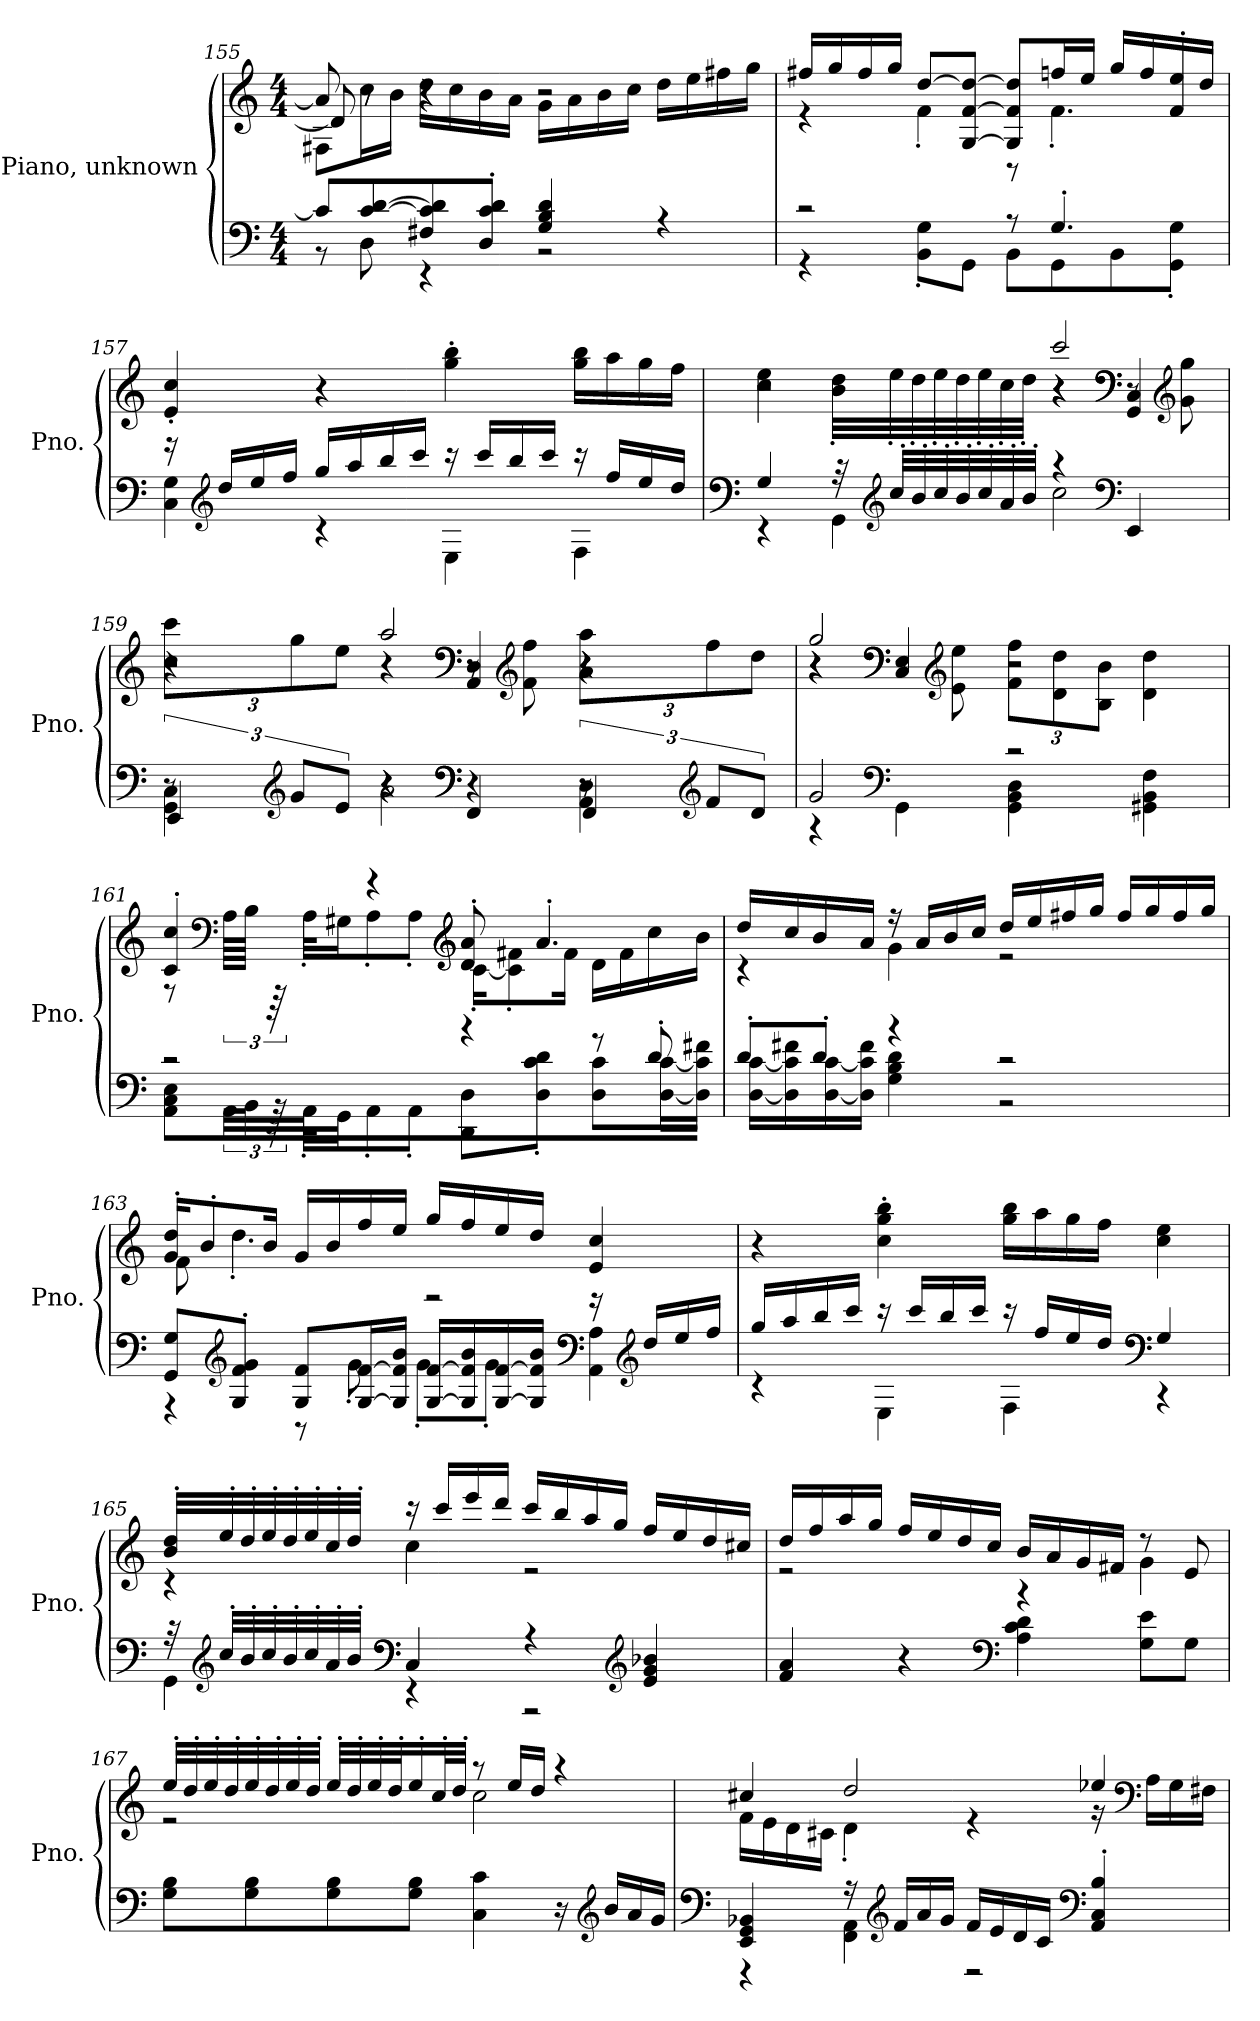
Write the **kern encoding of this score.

**kern	**kern
*part1	*part1
*staff2	*staff1
*I"Piano, unknown	*
*I'Pno.	*
*clefF4	*clefG2
*k[]	*k[]
*M4/4	*M4/4
=155	=155
*^	*^
*	*	*	*^
8c/L]	8r	8a/]	8F#X\L	8d/]
[8c/ [8d/	8D\	8r	16cc\L	8r
.	.	.	16b\JJ	.
8F#X/ 8c/] 8d/]	4r	4r	16dd\LL	4r
.	.	.	16cc\	.
8D/' 8c/' 8d/'J	.	.	16b\	.
.	.	.	16a\JJ	.
4G/ 4B/ 4d/	2r	2r	16g\LL	2r
.	.	.	16a\	.
.	.	.	16b\	.
.	.	.	16cc\JJ	.
4r	.	.	16dd\LL	.
.	.	.	16ee\	.
.	.	.	16ff#X\	.
.	.	.	16gg\JJ	.
*	*	*	*v	*v
!!LO:LB:g=z
=156	=156	=156	=156
2r	4r	16ff#X/LL	4r
.	.	16gg/	.
.	.	16ff#/	.
.	.	16gg/JJ	.
.	8BB\' 8G\'L	[8dd/L	4f'\
.	8GG\J	[8G/ [8f/ 8dd/_J	.
8r	8BB\L	8G/] 8f/] 8dd/]L	8r
4.G'/	8GG\	16ffn/L	4.f'\
.	.	16ee/JJ	.
.	8BB\	16gg/LL	.
.	.	16ff/	.
.	8GG\' 8G\'J	16f/' 16ee/'	.
.	.	16dd/JJ	.
*	*	*v	*v
=157	=157	=157
16r	4C\ 4G\	4e/' 4cc/'
*clefG2	*	*
16dd/LL	.	.
16ee/	.	.
16ff/JJ	.	.
16gg/LL	4r	4r
16aa/	.	.
16bb/	.	.
16ccc/JJ	.	.
16r	4E\	4gg\' 4bb\'
16ccc/LL	.	.
16bb/	.	.
16ccc/JJ	.	.
16r	4F\	16gg\ 16bb\LL
16ff/LL	.	16aa\
16ee/	.	16gg\
16dd/JJ	.	16ff\JJ
!!LO:PB:g=z
=158	=158	=158
*clefF4	*	*
*	*	*^
*	*	*	*^
4G/	4r	2r	4cc\ 4ee\	2r
32r	4GG\	.	32b\' 32dd\'LLL	.
*clefG2	*	*	*	*
32cc'/LLL	.	.	32ee'\	.
32b'/	.	.	32dd'\	.
32cc'/	.	.	32ee'\	.
32b'/	.	.	32dd'\	.
32cc'/	.	.	32ee'\	.
32a'/	.	.	32cc'\	.
32b'/JJJ	.	.	32dd'\JJJ	.
4r	2cc\	2ccc/	4r	4r
*clefF4	*	*clefF4	*	*
4EE/	.	.	8r	4GG/ 4C/
*	*	*clefG2	*	*
.	.	.	8g\ 8gg\	.
=159	=159	=159	=159	=159
*	*^	*	*	*
*	*	*	*	*Xbrackettup	*
12r	4GG\ 4C\	4EE/	4r	12cc\ 12ccc\L	2r
*clefG2	*	*	*	*	*
12g/L	.	.	.	12gg\	.
12e/J	.	.	.	12ee\J	.
4r	2a\	4r	2aa/	4r	.
*clefF4	*	*	*clefF4	*	*
4FF/	.	4r	.	8r	4AA/ 4D/
*	*	*	*clefG2	*	*
.	.	.	.	8f\ 8ff\	.
12r	4AA\ 4D\	4FF/	4r	12a\ 12aa\L	4r
*clefG2	*	*	*	*	*
12f/L	.	.	.	12ff\	.
12d/J	.	.	.	12dd\J	.
*	*v	*v	*	*	*
=160	=160	=160	=160	=160
2g/	4r	2gg/	4r	4r
*clefF4	*	*clefF4	*	*
.	4GG\	.	8r	4C/ 4E/
*	*	*clefG2	*	*
.	.	.	8e\ 8ee\	.
2r	4GG\ 4BB\ 4D\	2r	12f\ 12ff\L	2r
.	.	.	12d\ 12dd\	.
.	.	.	12B\ 12b\J	.
.	4GG#X\ 4BB\ 4F\	.	4d\ 4dd\	.
*	*	*	*v	*v
!!LO:LB:g=z
=161	=161	=161	=161
2r	8AA\ 8C\ 8E\L	4c/' 4cc/'	8r
*	*	*clefF4	*
*	*	*	*brackettup
.	96AA\LLL	.	96A\LLLL
.	96BB\JJJJ	.	96B\JJJJ
.	96r	.	96r
.	32AA'\KLL	.	32A'\KLL
.	16GG\J	.	16G#X\J
.	8AA'\	4r	8A'\
.	8AA'\J	.	8A'\J
*	*	*clefG2	*
4r	8DD\ 8D\L	8d/' 8a/'	[16c'\KL
.	.	.	8c\]' 8f#X\'
.	8D\' 8c\' 8d\'J	4.a'/	.
.	.	.	16f#\Jk
8r	8D\ 8c\L	.	16d\LL
.	.	.	16f#\
8d'/	[16D\ [16c\L	.	16cc\
.	16D\] 16c\] 16f#X\JJ	.	16b\JJ
=162	=162	=162	=162
8d'/L	[16D\ [16c\LL	16dd/LL	4r
.	16D\] 16c\] 16f#X\	16cc/	.
8d'/J	[16D\ [16c\	16b/	.
.	16D\] 16c\] 16f#\JJ	16a/JJ	.
4r	4G\ 4B\ 4d\	16r	4g\
.	.	16a/LL	.
.	.	16b/	.
.	.	16cc/JJ	.
2r	2r	16dd/LL	2r
.	.	16ee/	.
.	.	16ff#X/	.
.	.	16gg/JJ	.
.	.	16ff#/LL	.
.	.	16gg/	.
.	.	16ff#/	.
.	.	16gg/JJ	.
!!LO:LB:g=z	!!
=163	=163	=163	=163
8GG/ 8G/L	4r	16g/' 16dd/'KL	8f\
.	.	8b'/	.
*clefG2	*	*	*
8G/' 8f/' 8g/'J	.	.	4.dd'\
.	.	16b/Jk	.
8G/ 8f/L	8r	16g/LL	.
.	.	16b/	.
[16G/ [16f/L	8g'\	16ff/	.
16G/] 16f/] 16b/JJ	.	16ee/JJ	.
[16G/ [16f/LL	8g'\L	16gg/LL	2r
16G/] 16f/] 16b/	.	16ff/	.
[16G/ [16f/	8g'\J	16ee/	.
16G/] 16f/] 16b/JJ	.	16dd/JJ	.
*clefF4	*	*	*
16r	4AA\ 4A\	4e/ 4cc/	.
*clefG2	*	*	*
16dd/LL	.	.	.
16ee/	.	.	.
16ff/JJ	.	.	.
*	*	*v	*v
=164	=164	=164
16gg/LL	4r	4r
16aa/	.	.
16bb/	.	.
16ccc/JJ	.	.
16r	4E\	4cc\' 4gg\' 4bb\'
16ccc/LL	.	.
16bb/	.	.
16ccc/JJ	.	.
16r	4F\	16gg\ 16bb\LL
16ff/LL	.	16aa\
16ee/	.	16gg\
16dd/JJ	.	16ff\JJ
*clefF4	*	*
4G/	4r	4cc\ 4ee\
!!LO:LB:g=z
=165	=165	=165
*	*	*^
32r	4GG\	32b/' 32dd/'LLL	4r
*clefG2	*	*	*
32cc'/LLL	.	32ee'/	.
32b'/	.	32dd'/	.
32cc'/	.	32ee'/	.
32b'/	.	32dd'/	.
32cc'/	.	32ee'/	.
32a'/	.	32cc'/	.
32b'/JJJ	.	32dd'/JJJ	.
*clefF4	*	*	*
4C/	4r	16r	4cc\
.	.	16ccc/LL	.
.	.	16eee/	.
.	.	16ddd/JJ	.
4r	2r	16ccc/LL	2r
.	.	16bb/	.
.	.	16aa/	.
.	.	16gg/JJ	.
*clefG2	*	*	*
4e/ 4g/ 4b-X/	.	16ff/LL	.
.	.	16ee/	.
.	.	16dd/	.
.	.	16cc#X/JJ	.
*v	*v	*	*
=166	=166	=166
4f/ 4a/	16dd/LL	2r
.	16ff/	.
.	16aa/	.
.	16gg/JJ	.
4r	16ff/LL	.
.	16ee/	.
.	16dd/	.
.	16cc/JJ	.
*clefF4	*	*
4A\ 4c\ 4d\	16b/LL	4r
.	16a/	.
.	16g/	.
.	16f#X/JJ	.
8G\ 8e\L	8r	4g\
8G\J	8e/	.
!!LO:LB:g=z	!!
=167	=167	=167
8G\ 8B\L	32ee'/LLL	2r
.	32dd'/	.
.	32ee'/	.
.	32dd'/	.
8G\ 8B\	32ee'/	.
.	32dd'/	.
.	32ee'/	.
.	32dd'/JJJ	.
8G\ 8B\	32ee'/LLL	.
.	32dd'/	.
.	32ee'/	.
.	32dd'/J	.
8G\ 8B\J	16ee'/	.
.	32cc'/L	.
.	32dd'/JJJ	.
4C\ 4c\	8r	2cc\
.	16ee/LL	.
.	16dd/JJ	.
16r	4r	.
*clefG2	*	*
16b/LL	.	.
16a/	.	.
16g/JJ	.	.
!!LO:LB:g=z	!!
=168	=168	=168
*clefF4	*	*
*^	*	*
4EE/ 4GG/ 4BB-X/	4r	4cc#X/	16f\LL
.	.	.	16e\
.	.	.	16d\
.	.	.	16c#X\JJ
16r	4FF\ 4AA\	2dd/	4d'\
*clefG2	*	*	*
16f/LL	.	.	.
16a/	.	.	.
16g/JJ	.	.	.
16f/LL	2r	.	4r
16e/	.	.	.
16d/	.	.	.
16c/JJ	.	.	.
*clefF4	*	*	*
4AA/' 4C/' 4B/'	.	4ee-X/	16r
*	*	*clefF4	*
.	.	.	16A\LL
.	.	.	16G\
.	.	.	16F#X\JJ
*v	*v	*	*
*	*v	*v
=	=
*-	*-
